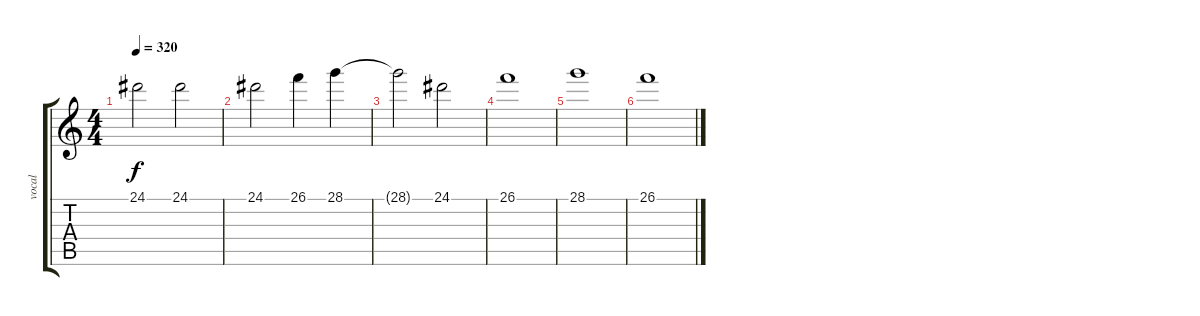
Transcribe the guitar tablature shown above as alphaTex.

\track ("vocal" "vocal") {instrument choiraahs}
\staff {score tabs}
\tuning (Eb4 Bb3 Gb3 Db3 Ab2 Eb2) {hide}
\ts (4 4)
\tempo 320
\clef g2
\ks c
24.1.2{dy f} 24.1.2 |
24.1.2 26.1.4 28.1.4 |
28.1{t}.2 24.1.2 |
26.1.1 |
28.1.1 |
26.1.1
